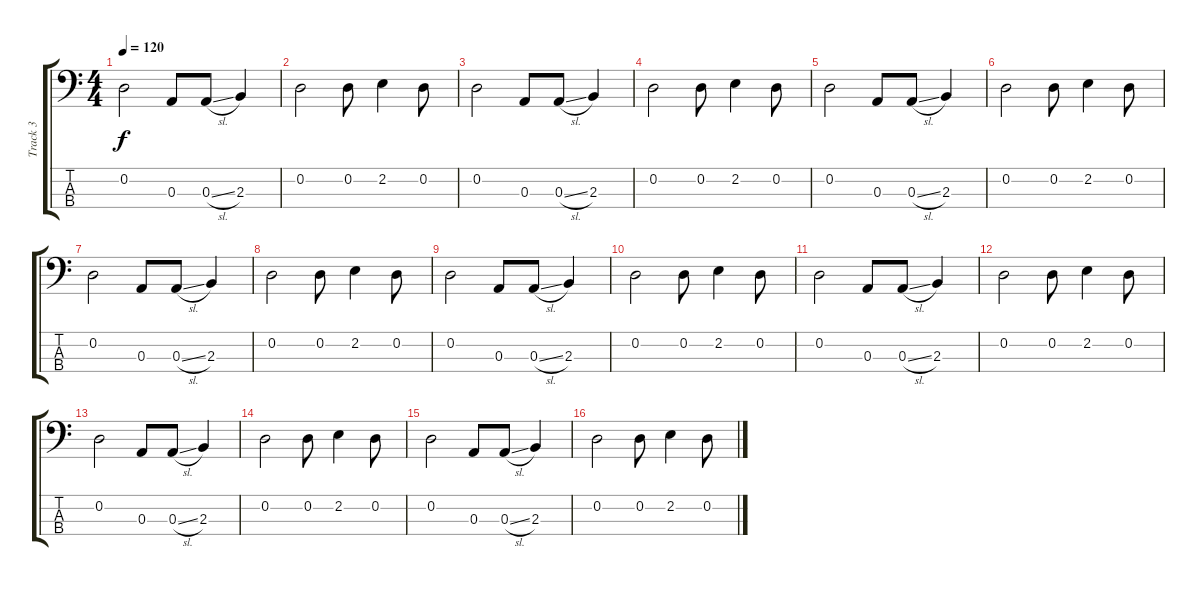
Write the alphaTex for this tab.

\track ("Track 3" "Track 3") {instrument electricbasspick}
\staff {score tabs}
\tuning (G2 D2 A1 E1) {hide}
\ts (4 4)
\tempo 120
\clef f4
\ks c
0.2.2{dy f} 0.3.8 0.3{sl}.8 2.3.4 |
0.2.2 0.2.8 2.2.4 0.2.8 |
0.2.2 0.3.8 0.3{sl}.8 2.3.4 |
0.2.2 0.2.8 2.2.4 0.2.8 |
0.2.2 0.3.8 0.3{sl}.8 2.3.4 |
0.2.2 0.2.8 2.2.4 0.2.8 |
0.2.2 0.3.8 0.3{sl}.8 2.3.4 |
0.2.2 0.2.8 2.2.4 0.2.8 |
0.2.2 0.3.8 0.3{sl}.8 2.3.4 |
0.2.2 0.2.8 2.2.4 0.2.8 |
0.2.2 0.3.8 0.3{sl}.8 2.3.4 |
0.2.2 0.2.8 2.2.4 0.2.8 |
0.2.2 0.3.8 0.3{sl}.8 2.3.4 |
0.2.2 0.2.8 2.2.4 0.2.8 |
0.2.2 0.3.8 0.3{sl}.8 2.3.4 |
0.2.2 0.2.8 2.2.4 0.2.8
